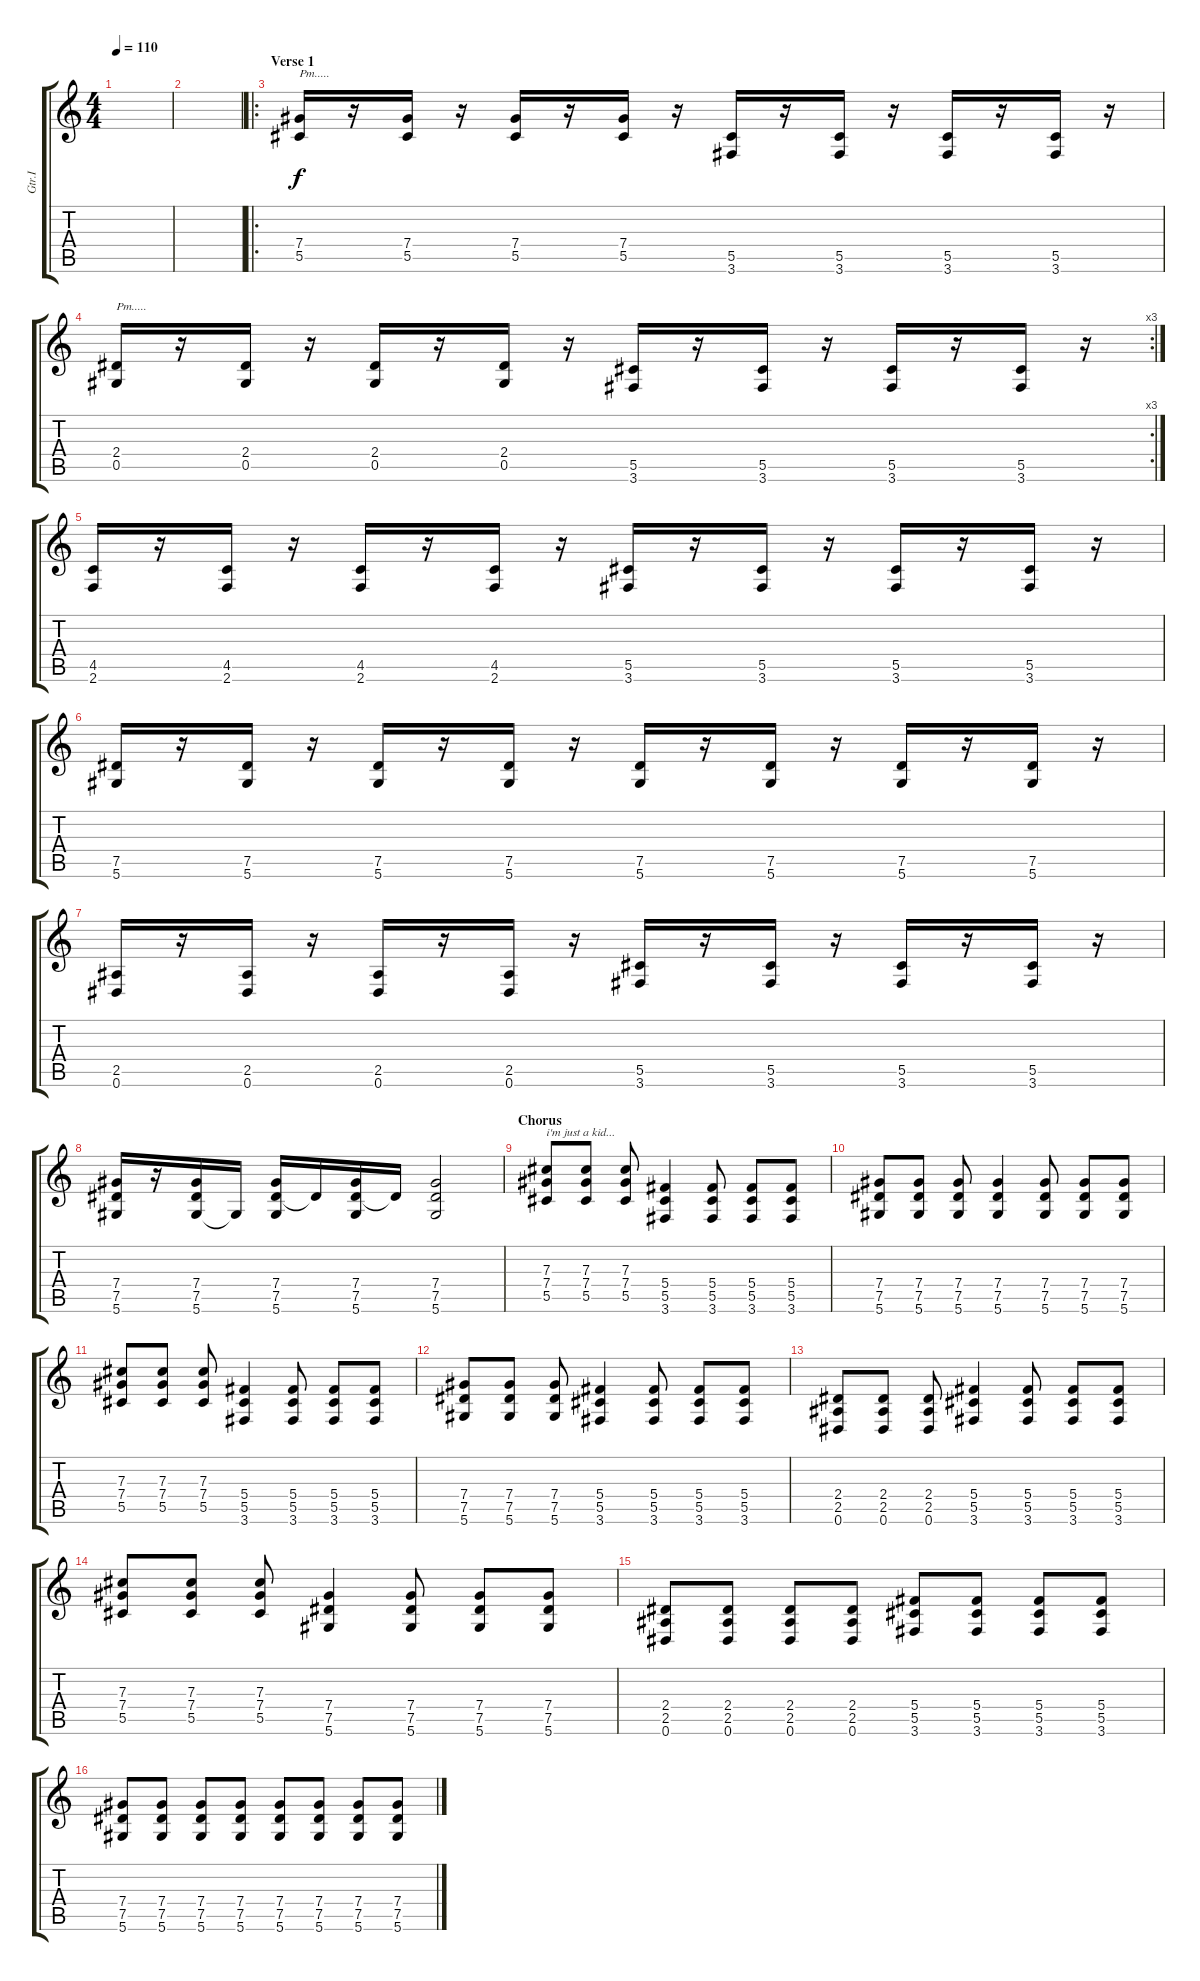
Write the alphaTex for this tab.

\track ("Gtr.I" "Gtr.I") {instrument distortionguitar}
\staff {score tabs}
\tuning (Eb4 Bb3 Gb3 Db3 Ab2 Eb2) {hide}
\ts (4 4)
\tempo 110
\clef g2
\ks c
|
|
\ro
\section ("" "Verse 1")
(7.4 5.5).16{txt "Pm....."} r.16 (7.4 5.5).16 r.16 (7.4 5.5).16 r.16 (7.4 5.5).16 r.16 (5.5 3.6).16 r.16 (5.5 3.6).16 r.16 (5.5 3.6).16 r.16 (5.5 3.6).16 r.16 |
\rc 3
(2.4 0.5).16{txt "Pm....."} r.16 (2.4 0.5).16 r.16 (2.4 0.5).16 r.16 (2.4 0.5).16 r.16 (5.5 3.6).16 r.16 (5.5 3.6).16 r.16 (5.5 3.6).16 r.16 (5.5 3.6).16 r.16 |
(4.5 2.6).16 r.16 (4.5 2.6).16 r.16 (4.5 2.6).16 r.16 (4.5 2.6).16 r.16 (5.5 3.6).16 r.16 (5.5 3.6).16 r.16 (5.5 3.6).16 r.16 (5.5 3.6).16 r.16 |
(7.5 5.6).16 r.16 (7.5 5.6).16 r.16 (7.5 5.6).16 r.16 (7.5 5.6).16 r.16 (7.5 5.6).16 r.16 (7.5 5.6).16 r.16 (7.5 5.6).16 r.16 (7.5 5.6).16 r.16 |
(2.5 0.6).16 r.16 (2.5 0.6).16 r.16 (2.5 0.6).16 r.16 (2.5 0.6).16 r.16 (5.5 3.6).16 r.16 (5.5 3.6).16 r.16 (5.5 3.6).16 r.16 (5.5 3.6).16 r.16 |
(7.4 7.5 5.6).16 r.16 (7.4 7.5 5.6).16 5.6{t}.16 (7.4 7.5 5.6).16 7.5{t}.16 (7.4 7.5 5.6).16 7.5{t}.16 (7.4 7.5 5.6).2 |
\section ("" "Chorus")
(7.3 7.4 5.5).8{txt "i'm just a kid..." instrument distortionguitar} (7.3 7.4 5.5).8 (7.3 7.4 5.5).8 (5.4 5.5 3.6).4 (5.4 5.5 3.6).8 (5.4 5.5 3.6).8 (5.4 5.5 3.6).8 |
(7.4 7.5 5.6).8 (7.4 7.5 5.6).8 (7.4 7.5 5.6).8 (7.4 7.5 5.6).4 (7.4 7.5 5.6).8 (7.4 7.5 5.6).8 (7.4 7.5 5.6).8 |
(7.3 7.4 5.5).8 (7.3 7.4 5.5).8 (7.3 7.4 5.5).8 (5.4 5.5 3.6).4 (5.4 5.5 3.6).8 (5.4 5.5 3.6).8 (5.4 5.5 3.6).8 |
(7.4 7.5 5.6).8 (7.4 7.5 5.6).8 (7.4 7.5 5.6).8 (5.4 5.5 3.6).4 (5.4 5.5 3.6).8 (5.4 5.5 3.6).8 (5.4 5.5 3.6).8 |
(2.4 2.5 0.6).8 (2.4 2.5 0.6).8 (2.4 2.5 0.6).8 (5.4 5.5 3.6).4 (5.4 5.5 3.6).8 (5.4 5.5 3.6).8 (5.4 5.5 3.6).8 |
(7.3 7.4 5.5).8 (7.3 7.4 5.5).8 (7.3 7.4 5.5).8 (7.4 7.5 5.6).4 (7.4 7.5 5.6).8 (7.4 7.5 5.6).8 (7.4 7.5 5.6).8 |
(2.4 2.5 0.6).8 (2.4 2.5 0.6).8 (2.4 2.5 0.6).8 (2.4 2.5 0.6).8 (5.4 5.5 3.6).8 (5.4 5.5 3.6).8 (5.4 5.5 3.6).8 (5.4 5.5 3.6).8 |
(7.4 7.5 5.6).8 (7.4 7.5 5.6).8 (7.4 7.5 5.6).8 (7.4 7.5 5.6).8 (7.4 7.5 5.6).8 (7.4 7.5 5.6).8 (7.4 7.5 5.6).8 (7.4 7.5 5.6).8
